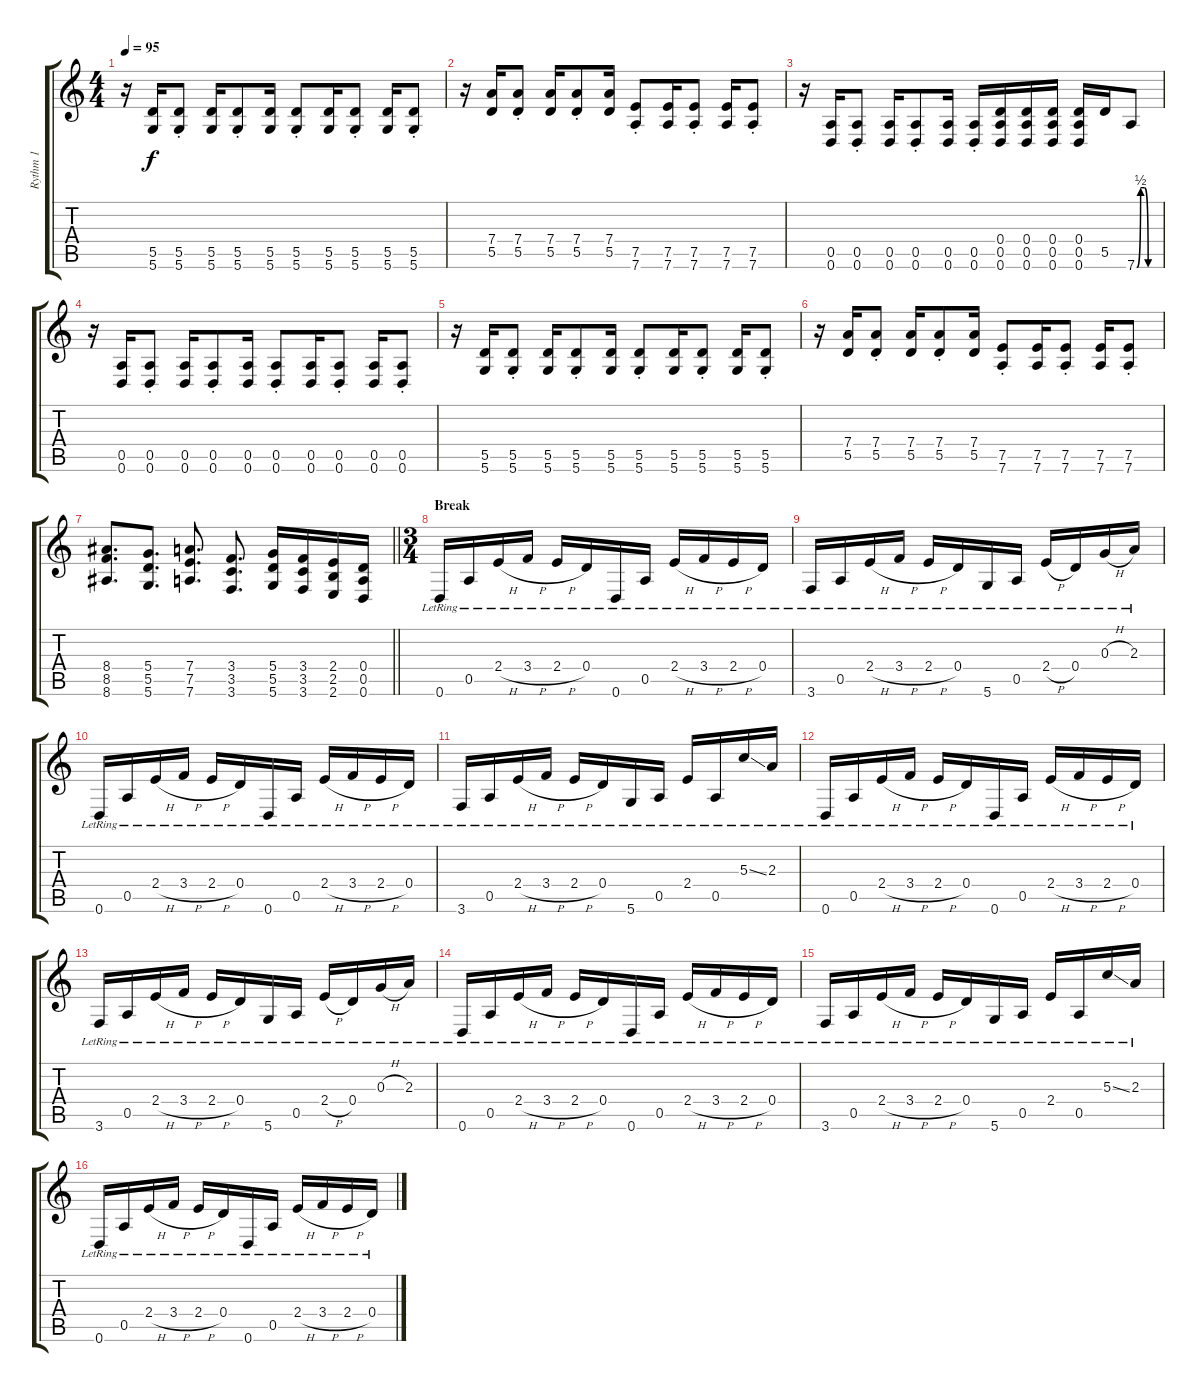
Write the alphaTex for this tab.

\track ("Rythm 1" "Rythm 1") {instrument distortionguitar}
\staff {score tabs}
\tuning (E4 B3 G3 D3 A2 D2) {hide}
\ts (4 4)
\tempo 95
\clef g2
\ks c
r.16{dy f} (5.5 5.6).16 (5.5{st} 5.6{st}).8 (5.5 5.6).16 (5.5{st} 5.6{st}).8 (5.5 5.6).16 (5.5{st} 5.6{st}).8 (5.5 5.6).16 (5.5{st} 5.6{st}).8 (5.5 5.6).16 (5.5{st} 5.6{st}).8 |
r.16 (7.4 5.5).16 (7.4{st} 5.5{st}).8 (7.4 5.5).16 (7.4{st} 5.5{st}).8 (7.4 5.5).16 (7.5{st} 7.6{st}).8 (7.5 7.6).16 (7.5{st} 7.6{st}).8 (7.5 7.6).16 (7.5{st} 7.6{st}).8 |
r.16 (0.5 0.6).16 (0.5{st} 0.6{st}).8 (0.5 0.6).16 (0.5{st} 0.6{st}).8 (0.5 0.6).16 (0.5{st} 0.6{st}).16 (0.4 0.5 0.6).16 (0.4 0.5 0.6).16 (0.4 0.5 0.6).16 (0.4 0.5 0.6).16 5.5.16 7.6{be (custom 0 0 10 2 20 2 30 0 60 0)}.8 |
r.16 (0.5 0.6).16 (0.5{st} 0.6{st}).8 (0.5 0.6).16 (0.5{st} 0.6{st}).8 (0.5 0.6).16 (0.5{st} 0.6{st}).8 (0.5 0.6).16 (0.5{st} 0.6{st}).8 (0.5 0.6).16 (0.5{st} 0.6{st}).8 |
r.16 (5.5 5.6).16 (5.5{st} 5.6{st}).8 (5.5 5.6).16 (5.5{st} 5.6{st}).8 (5.5 5.6).16 (5.5{st} 5.6{st}).8 (5.5 5.6).16 (5.5{st} 5.6{st}).8 (5.5 5.6).16 (5.5{st} 5.6{st}).8 |
r.16 (7.4 5.5).16 (7.4{st} 5.5{st}).8 (7.4 5.5).16 (7.4{st} 5.5{st}).8 (7.4 5.5).16 (7.5{st} 7.6{st}).8 (7.5 7.6).16 (7.5{st} 7.6{st}).8 (7.5 7.6).16 (7.5{st} 7.6{st}).8 |
\barLineRight lightlight
(8.4 8.5 8.6).8{d} (5.4 5.5 5.6).8{d} (7.4 7.5 7.6).8{d} (3.4 3.5 3.6).8{d} (5.4 5.5 5.6).16 (3.4 3.5 3.6).16 (2.4 2.5 2.6).16 (0.4 0.5 0.6).16 |
\ts (3 4)
\section ("" "Break")
0.6{lr}.16{instrument acousticguitarsteel} 0.5{lr}.16 2.4{h lr}.16 3.4{h lr}.16 2.4{h lr}.16 0.4{lr}.16 0.6{lr}.16 0.5{lr}.16 2.4{h lr}.16 3.4{h lr}.16 2.4{h lr}.16 0.4{lr}.16 |
3.6{lr}.16 0.5{lr}.16 2.4{h lr}.16 3.4{h lr}.16 2.4{h lr}.16 0.4{lr}.16 5.6{lr}.16 0.5{lr}.16 2.4{h lr}.16 0.4{lr}.16 0.3{h lr}.16 2.3{lr}.16 |
0.6{lr}.16 0.5{lr}.16 2.4{h lr}.16 3.4{h lr}.16 2.4{h lr}.16 0.4{lr}.16 0.6{lr}.16 0.5{lr}.16 2.4{h lr}.16 3.4{h lr}.16 2.4{h lr}.16 0.4{lr}.16 |
3.6{lr}.16 0.5{lr}.16 2.4{h lr}.16 3.4{h lr}.16 2.4{h lr}.16 0.4{lr}.16 5.6{lr}.16 0.5{lr}.16 2.4{lr}.16 0.5{lr}.16 5.3{ss lr}.16 2.3{lr}.16 |
0.6{lr}.16 0.5{lr}.16 2.4{h lr}.16 3.4{h lr}.16 2.4{h lr}.16 0.4{lr}.16 0.6{lr}.16 0.5{lr}.16 2.4{h lr}.16 3.4{h lr}.16 2.4{h lr}.16 0.4{lr}.16 |
3.6{lr}.16 0.5{lr}.16 2.4{h lr}.16 3.4{h lr}.16 2.4{h lr}.16 0.4{lr}.16 5.6{lr}.16 0.5{lr}.16 2.4{h lr}.16 0.4{lr}.16 0.3{h lr}.16 2.3{lr}.16 |
0.6{lr}.16 0.5{lr}.16 2.4{h lr}.16 3.4{h lr}.16 2.4{h lr}.16 0.4{lr}.16 0.6{lr}.16 0.5{lr}.16 2.4{h lr}.16 3.4{h lr}.16 2.4{h lr}.16 0.4{lr}.16 |
3.6{lr}.16 0.5{lr}.16 2.4{h lr}.16 3.4{h lr}.16 2.4{h lr}.16 0.4{lr}.16 5.6{lr}.16 0.5{lr}.16 2.4{lr}.16 0.5{lr}.16 5.3{ss lr}.16 2.3{lr}.16 |
0.6{lr}.16 0.5{lr}.16 2.4{h lr}.16 3.4{h lr}.16 2.4{h lr}.16 0.4{lr}.16 0.6{lr}.16 0.5{lr}.16 2.4{h lr}.16 3.4{h lr}.16 2.4{h lr}.16 0.4{lr}.16
